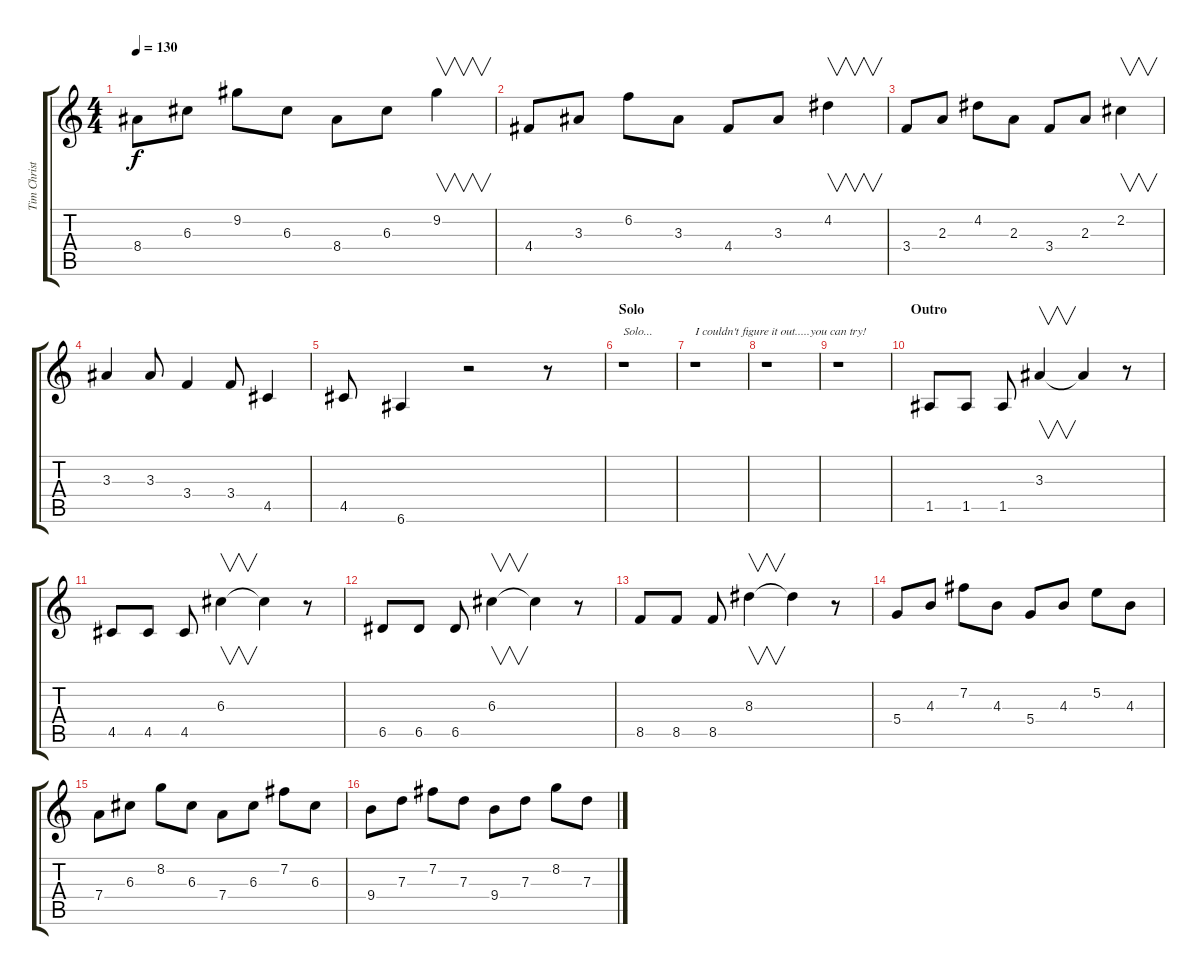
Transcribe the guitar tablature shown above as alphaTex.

\track ("Tim Christensen" "Tim Christ") {instrument overdrivenguitar}
\staff {score tabs}
\tuning (E4 B3 G3 D3 A2 E2) {hide}
\ts (4 4)
\tempo 130
\clef g2
\ks c
8.4.8{dy f} 6.3.8 9.2.8 6.3.8 8.4.8 6.3.8 9.2.4{v} |
4.4.8 3.3.8 6.2.8 3.3.8 4.4.8 3.3.8 4.2.4{v} |
3.4.8 2.3.8 4.2.8 2.3.8 3.4.8 2.3.8 2.2.4{v} |
3.3.4 3.3.8 3.4.4 3.4.8 4.5.4 |
4.5.8 6.6.4 r.2 r.8 |
\section ("" "Solo")
r.1{txt "Solo..."} |
r.1{txt "I couldn't figure it out.....you can try!"} |
r.1 |
r.1 |
\section ("" "Outro")
1.5.8 1.5.8 1.5.8 3.3.4{v} 3.3{t}.4 r.8 |
4.5.8 4.5.8 4.5.8 6.3.4{v} 6.3{t}.4 r.8 |
6.5.8 6.5.8 6.5.8 6.3.4{v} 6.3{t}.4 r.8 |
8.5.8 8.5.8 8.5.8 8.3.4{v} 8.3{t}.4 r.8 |
5.4.8 4.3.8 7.2.8 4.3.8 5.4.8 4.3.8 5.2.8 4.3.8 |
7.4.8 6.3.8 8.2.8 6.3.8 7.4.8 6.3.8 7.2.8 6.3.8 |
9.4.8 7.3.8 7.2.8 7.3.8 9.4.8 7.3.8 8.2.8 7.3.8
